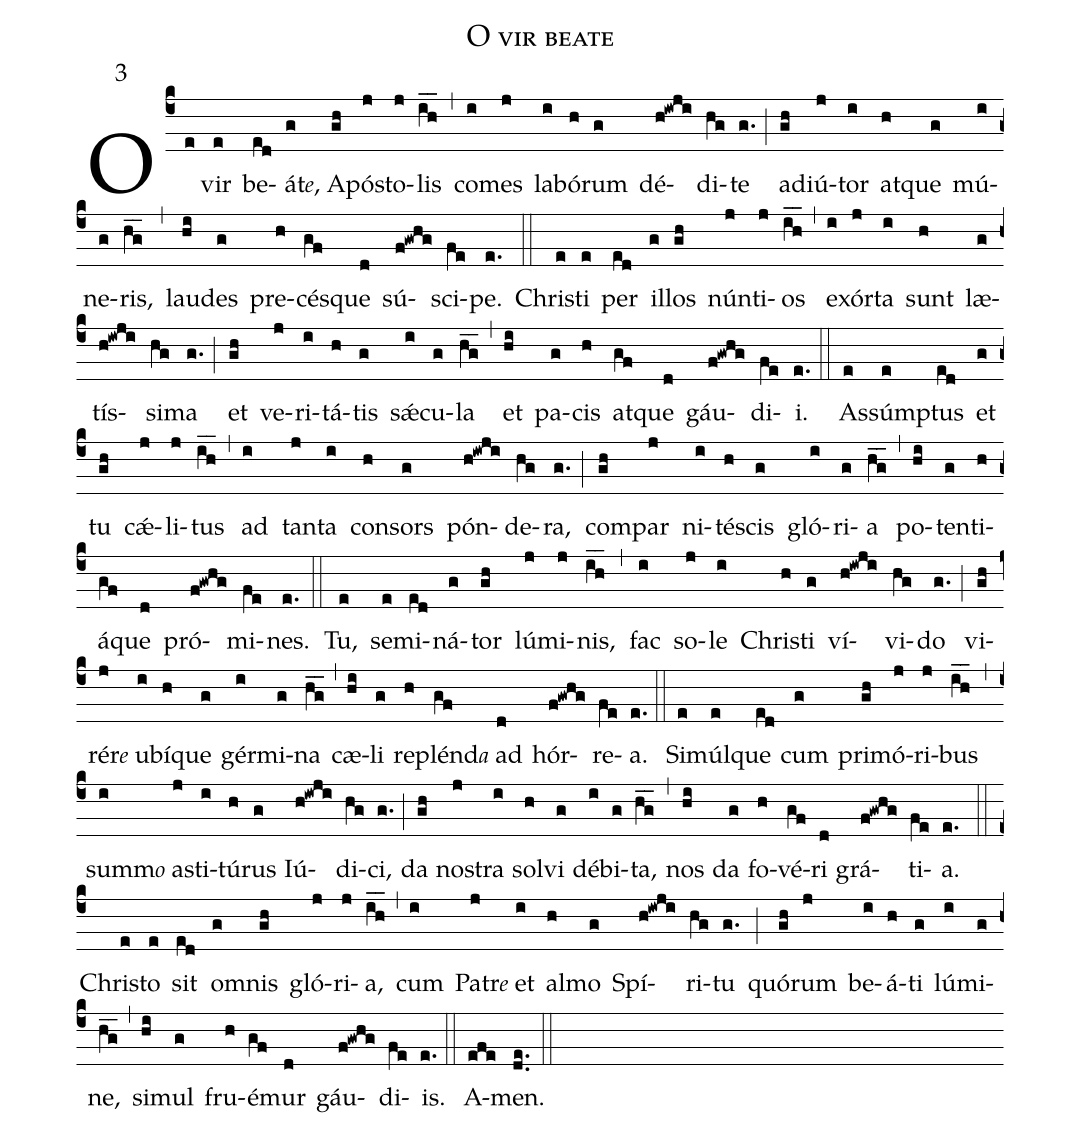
name: O vir beate;
mode: 3;
%%
(c4)
O(e) vir(e) be(ed)á(g)t<e>e</e>, {A}(gh)pó(j)sto(j)lis(ih__) (,)
co(i)mes(j) la(i)bó(h)rum(g) dé(h!iwji)di(hg)te(g.) (;)
ad(gh)iú(j)tor(i) at(h)que(g) mú(i)ne(g)ris,(hg__) (,)
lau(hi)des(g) pre(h)cés(gf)que(d) sú(f!gwhg)sci(fe)pe.(e.) (::)

Chri(e)sti(e) per(ed) il(g)los(gh) nún(j)ti(j)os(ih__) (,)
e(i)xór(j)ta(i) sunt(h) læ(g)tís(h!iwji)si(hg)ma(g.) (;)
et(gh) ve(j)ri(i)tá(h)tis(g) sǽ(i)cu(g)la(hg__) (,)
et(hi) pa(g)cis(h) at(gf)que(d) gáu(f!gwhg)di(fe)i.(e.) (::)

As(e)súm(e)ptus(ed) et(g) tu(gh) cǽ(j)li(j)tus(ih__) (,)
ad(i) tan(j)ta(i) con(h)sors(g) pón(h!iwji)de(hg)ra,(g.) (;)
com(gh)par(j) ni(i)té(h)scis(g) gló(i)ri(g)a(hg__) (,)
po(hi)ten(g)ti(h)á(gf)que(d) pró(f!gwhg)mi(fe)nes.(e.) (::)

Tu,(e) se(e)mi(ed)ná(g)tor(gh) lú(j)mi(j)nis,(ih__) (,)
fac(i) so(j)le(i) Chri(h)sti(g) ví(h!iwji)vi(hg)do(g.) (;)
vi(gh)ré(j)r<e>e</e> {u}(i)bí(h)que(g) gér(i)mi(g)na(hg__) (,)
cæ(hi)li(g) re(h)plén(gf)d<e>a</e> {a}d(d) hór(f!gwhg)re(fe)a.(e.) (::)

Si(e)múl(e)que(ed) cum(g) pri(gh)mó(j)ri(j)bus(ih__) (,)
sum(i)m<e>o</e> {a}(j)sti(i)tú(h)rus(g) Iú(h!iwji)di(hg)ci,(g.) (;)
da(gh) no(j)stra(i) sol(h)vi(g) dé(i)bi(g)ta,(hg__) (,)
nos(hi) da(g) fo(h)vé(gf)ri(d) grá(f!gwhg)ti(fe)a.(e.) (::)

Chri(e)sto(e) sit(ed) om(g)nis(gh) gló(j)ri(j)a,(ih__) (,)
cum(i) Pa(j)tr<e>e</e> {e}t(i) al(h)mo(g) Spí(h!iwji)ri(hg)tu(g.) (;)
quó(gh)rum(j) be(i)á(h)ti(g) lú(i)mi(g)ne,(hg__) (,)
si(hi)mul(g) fru(h)é(gf)mur(d) gáu(f!gwhg)di(fe)is.(e.) (::)

A(efe)men.(de..) (::)
